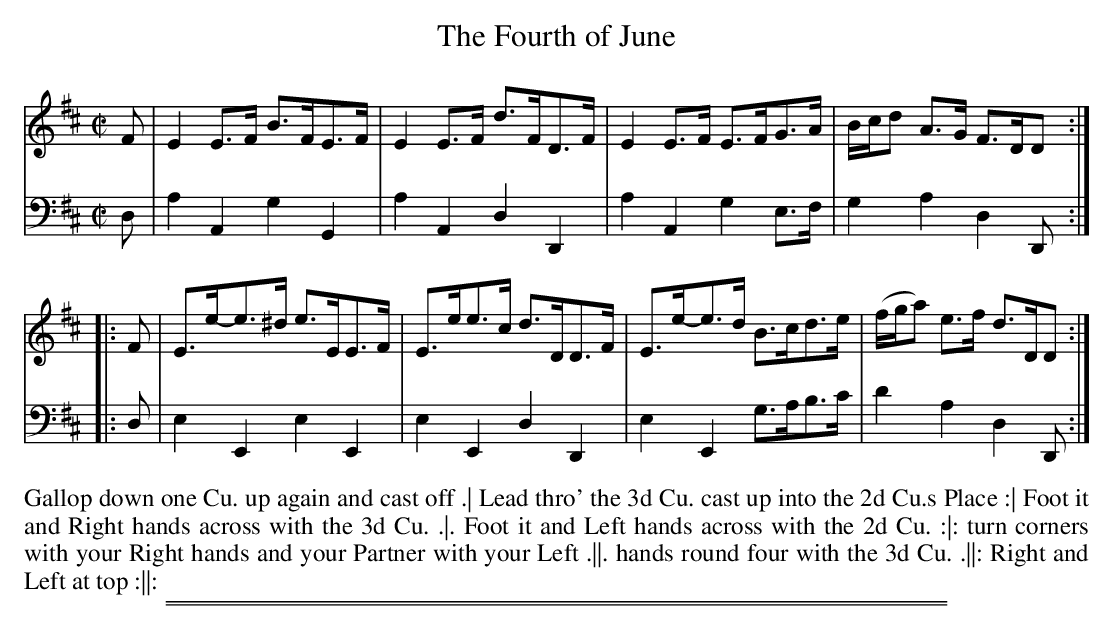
X:1
T: The Fourth of June
M: C|
L: 1/8
K: D
V: 1
F | E2E>F B>FE>F | E2E>F d>FD>F | E2E>F E>FG>A | B/c/d A>G F>DD :|
|: F | E>e-e>^d e>EE>F | E>ee>c d>DD>F | E>e-e>d B>cd>e | (f/g/a) e>f d>DD :|
V: 2 clef=bass middle=d
d | a2A2 g2G2 | a2A2 d2D2 | a2A2 g2e>f |g2a2 d2D :|
|: d | e2E2 e2E2 | e2E2 d2D2 | e2E2 g>ab>c' | d'2a2 d2D :|
%%begintext align
Gallop down one Cu. up again and cast off .|
Lead thro' the 3d Cu. cast up into the 2d Cu.s Place :|
Foot it and Right hands across with the 3d Cu. .|.
Foot it and Left hands across with the 2d Cu. :|:
turn corners with your Right hands and your Partner with your Left .||.
hands round four with the 3d Cu. .||:
Right and Left at top :||:
